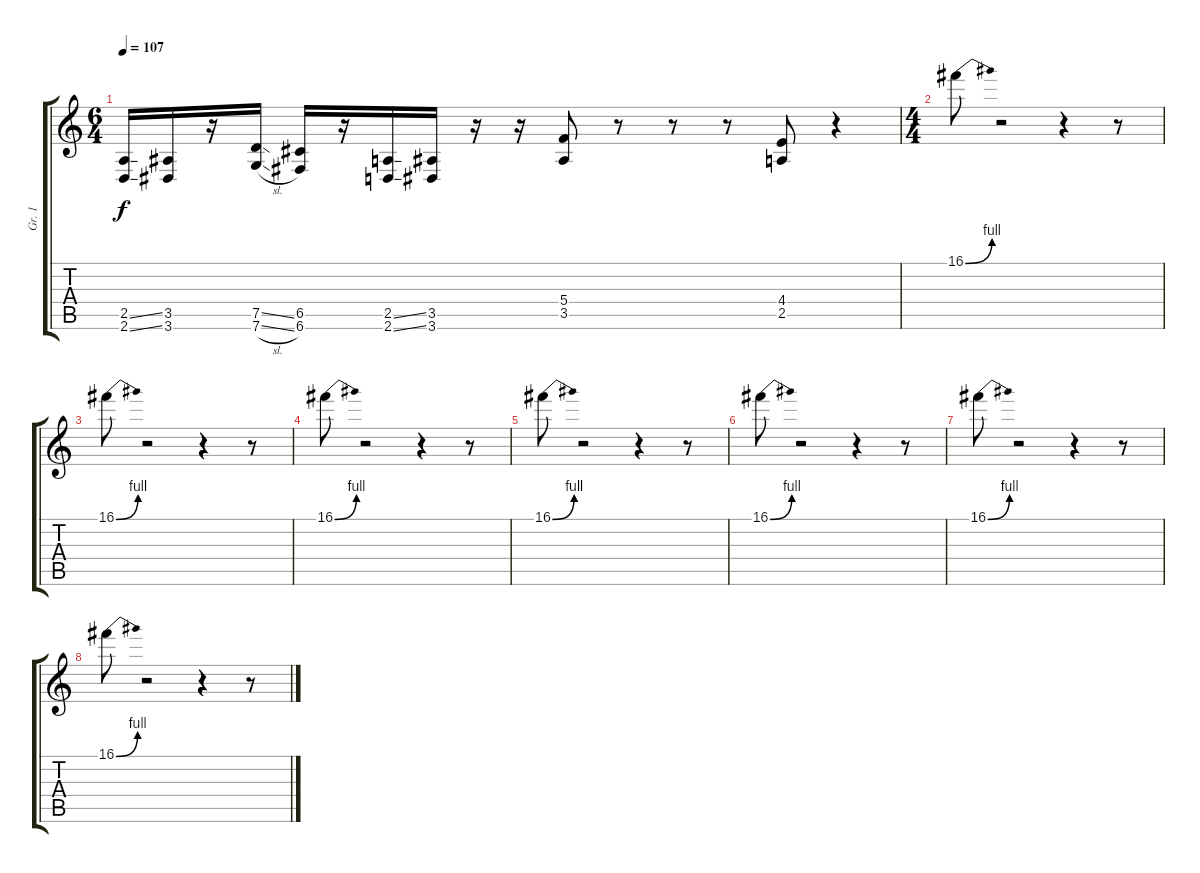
\track ("Gr. 1" "Gr. 1") {instrument overdrivenguitar}
\staff {score tabs}
\tuning (D4 A3 F3 C3 G2 C2) {hide}
\ts (6 4)
\tempo 107
\clef g2
\ks c
(2.5{ss} 2.6{ss}).16{dy f} (3.5 3.6).16 r.16 (7.5{ss} 7.6{sl}).16 (6.5 6.6).16 r.16 (2.5{ss} 2.6{ss}).16 (3.5 3.6).16 r.16 r.16 (5.4 3.5).8 r.8 r.8 r.8 (4.4 2.5).8 r.4 |
\ts (4 4)
16.1{be (bend 0 0 60 4)}.8 r.2 r.4 r.8 |
16.1{be (bend 0 0 60 4)}.8 r.2 r.4 r.8 |
16.1{be (bend 0 0 60 4)}.8 r.2 r.4 r.8 |
16.1{be (bend 0 0 60 4)}.8 r.2 r.4 r.8 |
16.1{be (bend 0 0 60 4)}.8 r.2 r.4 r.8 |
16.1{be (bend 0 0 60 4)}.8 r.2 r.4 r.8 |
16.1{be (bend 0 0 60 4)}.8 r.2 r.4 r.8
